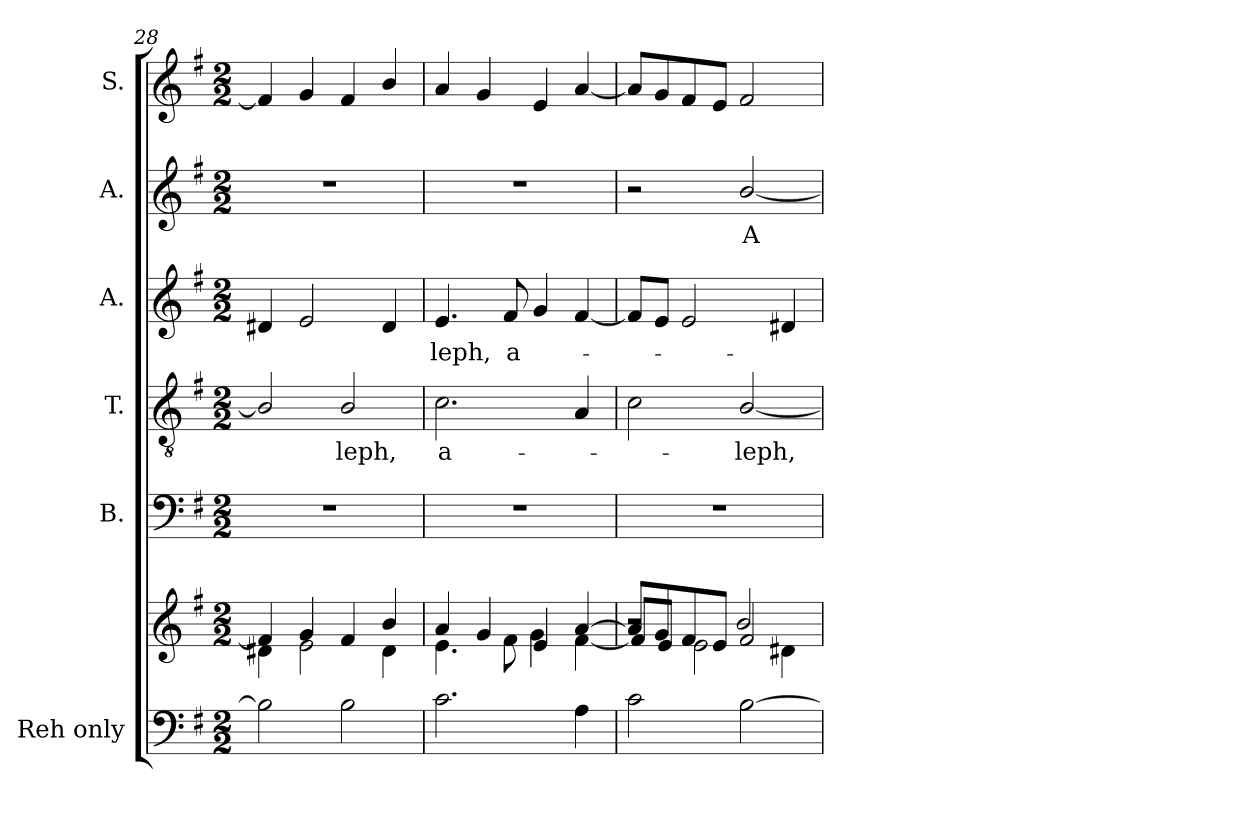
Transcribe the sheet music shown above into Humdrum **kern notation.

**kern	**kern	**kern	**kern	**text	**kern	**text	**kern	**text	**kern
*part6	*part6	*part5	*part4	*part4	*part3	*part3	*part2	*part2	*part1
*staff7	*staff6	*staff5	*staff4	*staff4	*staff3	*staff3	*staff2	*staff2	*staff1
*I"Reh  only	*	*I"B.	*I"T.	*	*I"A.	*	*I"A.	*	*I"S.
*	*	*I'B.	*I'T.	*	*I'A.	*	*I'A.	*	*
!!LO:PB:g=z
*clefF4	*clefG2	*clefF4	*clefGv2	*	*clefG2	*	*clefG2	*	*clefG2
*	*	*	*ITrd7c12	*	*	*	*	*	*
*k[f#]	*k[f#]	*k[f#]	*k[f#]	*	*k[f#]	*	*k[f#]	*	*k[f#]
*G:	*G:	*G:	*G:	*	*G:	*	*G:	*	*G:
*M2/2	*M2/2	*M2/2	*M2/2	*	*M2/2	*	*M2/2	*	*M2/2
=28	=28	=28	=28	=28	=28	=28	=28	=28	=28
*	*^	*	*	*	*	*	*	*	*
2Bi\]	4f#i/]	4d#Xi\	1r	2BBi/]	.	4d#Xi/	.	1r	.	4f#i/]
.	4gi/	2ei\	.	.	.	2ei/	.	.	.	4gi/
!	!	!	!	!	!LO:LY:b:color=#000000	!	!	!	!	!
2Bi\	4f#i/	.	.	2BBi/	-leph,	.	.	.	.	4f#i/
.	4bi/	4d#i\	.	.	.	4d#i/	.	.	.	4bi/
=29	=29	=29	=29	=29	=29	=29	=29	=29	=29	=29
!	!	!	!	!	!LO:LY:b:color=#000000	!	!	!	!	!
!	!	!	!	!	!	!	!LO:LY:b:color=#000000	!	!	!
2.ci\	4ai/	4.ei\	1r	2.Ci\	a-	4.ei/	-leph,	1r	.	4ai/
.	4gi/	.	.	.	.	.	.	.	.	4gi/
!	!	!	!	!	!	!	!LO:LY:b:color=#000000	!	!	!
.	.	8f#i\	.	.	.	8f#i/	a-	.	.	.
.	4ei/	4gi\	.	.	.	4gi/	.	.	.	4ei/
4Ai\	[4ai/	[4f#i\	.	4AAi/	.	[4f#i/	.	.	.	[4ai/
=30	=30	=30	=30	=30	=30	=30	=30	=30	=30	=30
*	*	*^	*	*	*	*	*	*	*	*
2ci\	8ai/L]	2r	8f#i/L]	1r	2Ci\	.	8f#i/L]	.	2r	.	8ai/L]
.	8gi/	.	8ei/J	.	.	.	8ei/J	.	.	.	8gi/
.	8f#i/	.	2ei\	.	.	.	2ei/	.	.	.	8f#i/
.	8ei/J	.	.	.	.	.	.	.	.	.	8ei/J
!	!	!	!	!	!	!LO:LY:b:color=#000000	!	!	!	!	!
!	!	!	!	!	!	!	!	!	!	!LO:LY:b:color=#000000	!
[2Bi\	2f#i/	2bi/	.	.	[2BBi/	-leph,	.	.	[2bi/	A-	2f#i/
.	.	.	4d#Xi\	.	.	.	4d#Xi/	.	.	.	.
*	*v	*v	*v	*	*	*	*	*	*	*	*
=	=	=	=	=	=	=	=	=	=
*-	*-	*-	*-	*-	*-	*-	*-	*-	*-
